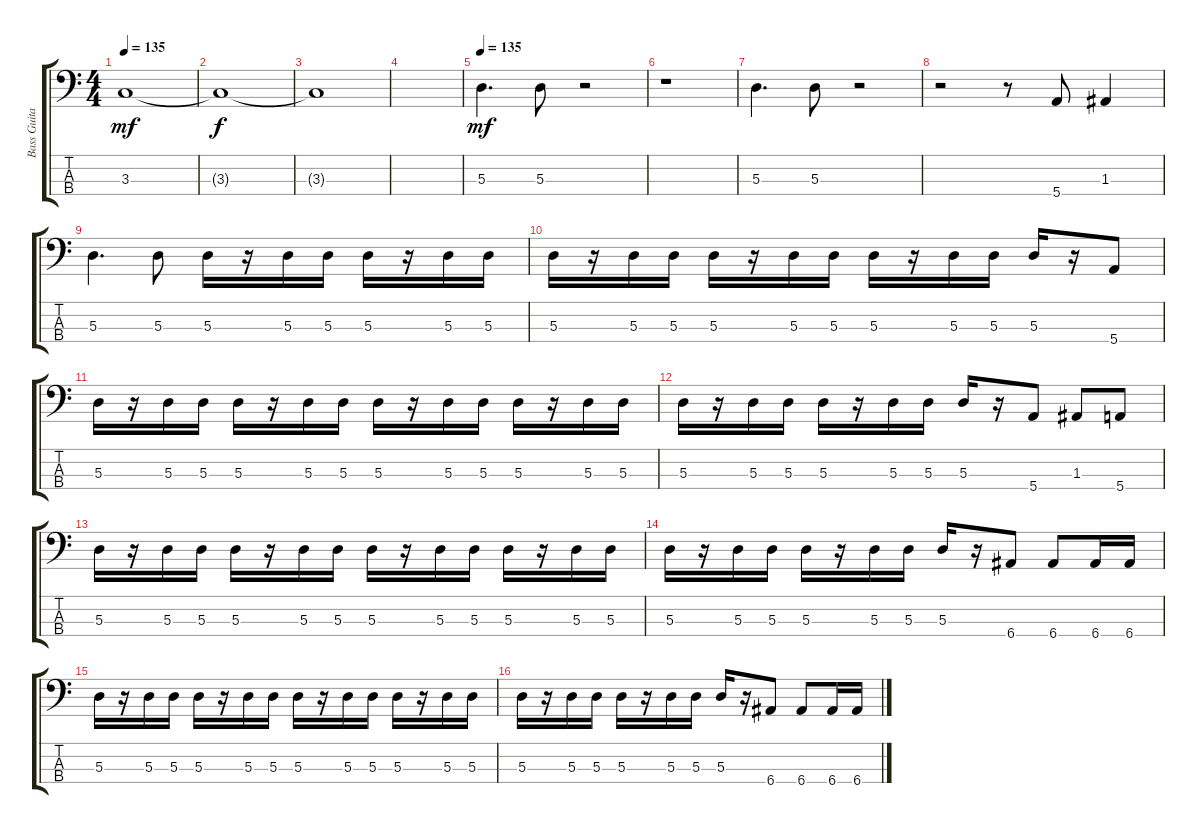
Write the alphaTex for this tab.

\track ("Bass Guitar" "Bass Guita") {instrument electricbassfinger}
\staff {score tabs}
\tuning (G2 D2 A1 E1) {hide}
\ts (4 4)
\tempo 135
\clef f4
\ks c
3.3.1{dy mf} |
3.3{t}.1{dy f} |
3.3{t}.1 |
|
\tempo 135
5.3.4{d dy mf} 5.3.8 r.2 |
r.1 |
5.3.4{d} 5.3.8 r.2 |
r.2 r.8 5.4.8 1.3.4 |
5.3.4{d} 5.3.8 5.3.16 r.16 5.3.16 5.3.16 5.3.16 r.16 5.3.16 5.3.16 |
5.3.16 r.16 5.3.16 5.3.16 5.3.16 r.16 5.3.16 5.3.16 5.3.16 r.16 5.3.16 5.3.16 5.3.16 r.16 5.4.8 |
5.3.16 r.16 5.3.16 5.3.16 5.3.16 r.16 5.3.16 5.3.16 5.3.16 r.16 5.3.16 5.3.16 5.3.16 r.16 5.3.16 5.3.16 |
5.3.16 r.16 5.3.16 5.3.16 5.3.16 r.16 5.3.16 5.3.16 5.3.16 r.16 5.4.8 1.3.8 5.4.8 |
5.3.16 r.16 5.3.16 5.3.16 5.3.16 r.16 5.3.16 5.3.16 5.3.16 r.16 5.3.16 5.3.16 5.3.16 r.16 5.3.16 5.3.16 |
5.3.16 r.16 5.3.16 5.3.16 5.3.16 r.16 5.3.16 5.3.16 5.3.16 r.16 6.4.8 6.4.8 6.4.16 6.4.16 |
5.3.16 r.16 5.3.16 5.3.16 5.3.16 r.16 5.3.16 5.3.16 5.3.16 r.16 5.3.16 5.3.16 5.3.16 r.16 5.3.16 5.3.16 |
5.3.16 r.16 5.3.16 5.3.16 5.3.16 r.16 5.3.16 5.3.16 5.3.16 r.16 6.4.8 6.4.8 6.4.16 6.4.16
